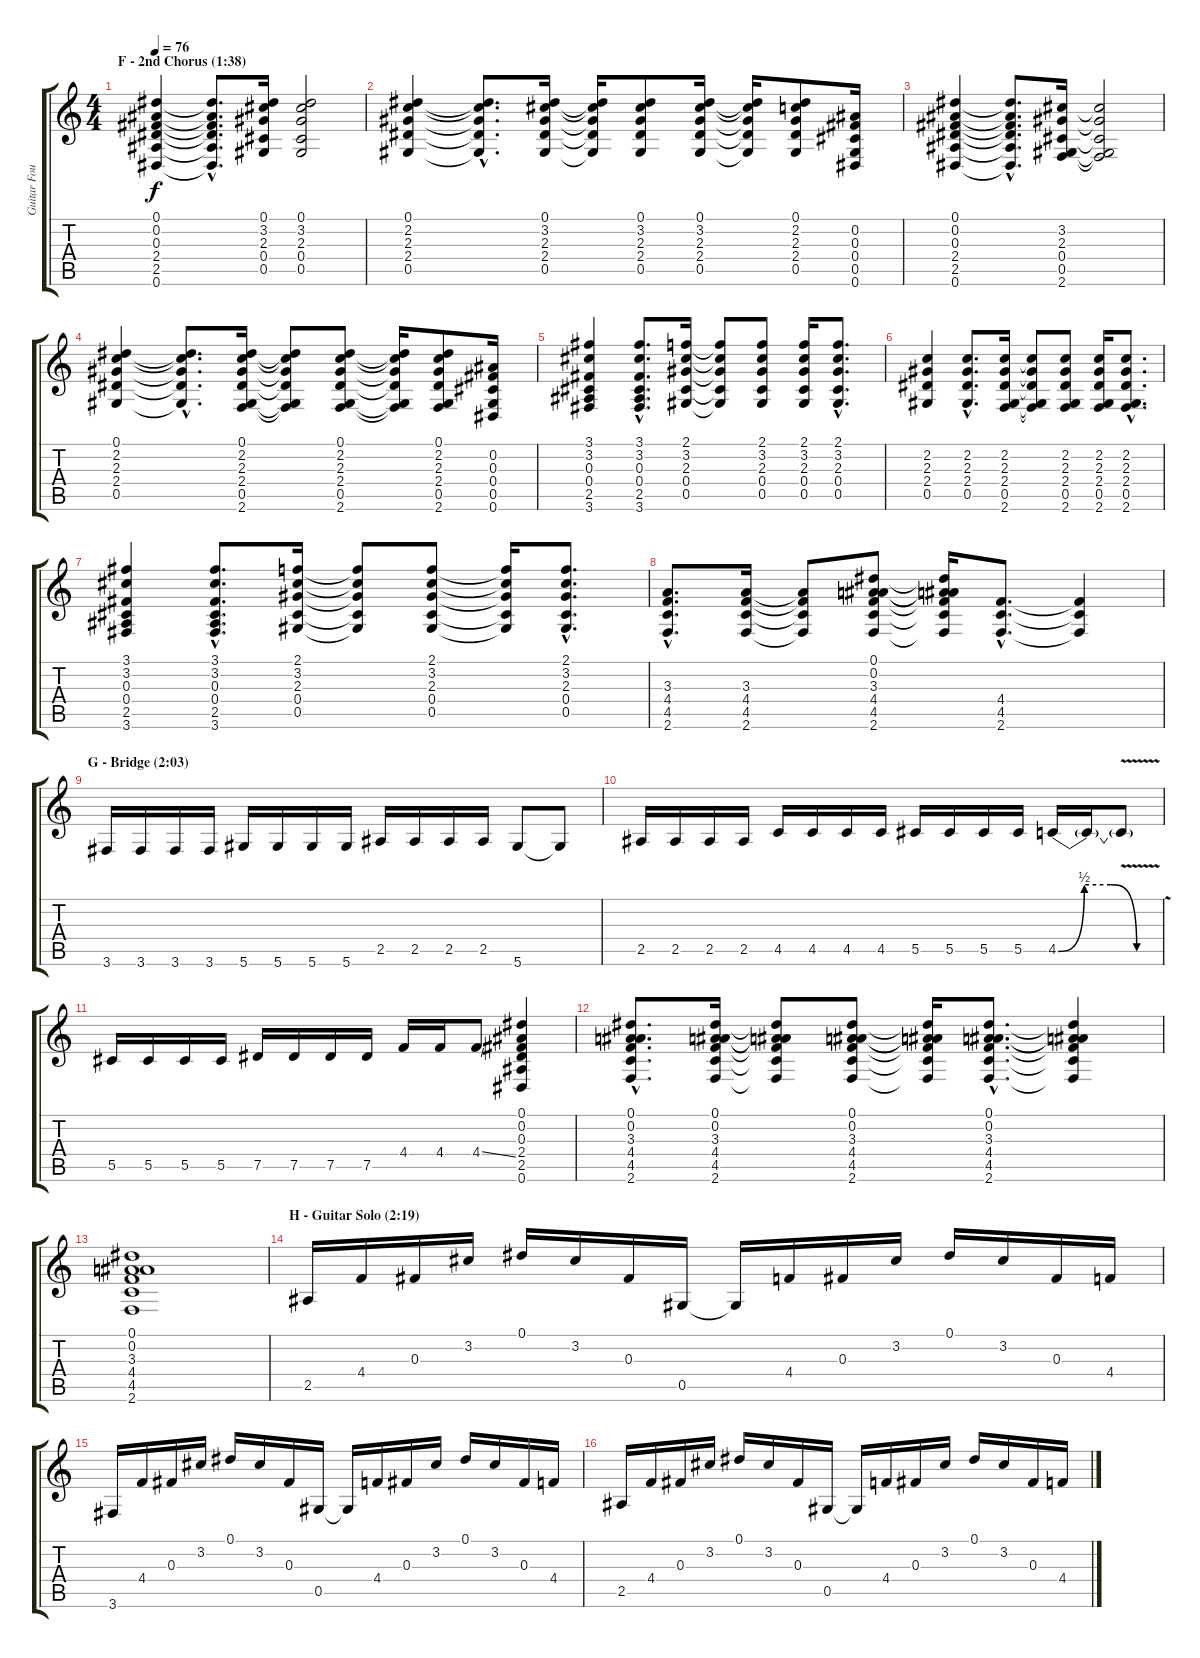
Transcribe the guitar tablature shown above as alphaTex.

\track ("Guitar Four" "Guitar Fou") {instrument electricguitarclean}
\staff {score tabs}
\tuning (Eb4 Bb3 Gb3 Db3 Ab2 Eb2) {hide}
\ts (4 4)
\section ("" "F - 2nd Chorus (1:38)")
\tempo 76
\clef g2
\ks c
(0.1 0.2 0.3 2.4 2.5 0.6).4{dy f instrument distortionguitar} (0.1{hac t} 0.2{hac t} 0.3{hac t} 2.4{hac t} 2.5{hac t} 0.6{hac t}).8{d} (0.1 3.2 2.3 0.4 0.5).16 (0.1 3.2 2.3 0.4 0.5).2 |
(0.1 2.2 2.3 2.4 0.5).4 (0.1{hac t} 2.2{hac t} 2.3{hac t} 2.4{hac t} 0.5{hac t}).8{d} (0.1 3.2 2.3 2.4 0.5).16 (0.1{t} 3.2{t} 2.3{t} 2.4{t} 0.5{t}).16 (0.1 3.2 2.3 2.4 0.5).8 (0.1 3.2 2.3 2.4 0.5).16 (0.1{t} 3.2{t} 2.3{t} 2.4{t} 0.5{t}).16 (0.1 2.2 2.3 2.4 0.5).8 (0.2 0.3 0.4 0.5 0.6).16 |
(0.1 0.2 0.3 2.4 2.5 0.6).4 (0.1{hac t} 0.2{hac t} 0.3{hac t} 2.4{hac t} 2.5{hac t} 0.6{hac t}).8{d} (3.2 2.3 0.4 0.5 2.6).16 (3.2{t} 2.3{t} 0.4{t} 0.5{t} 2.6{t}).2 |
(0.1 2.2 2.3 2.4 0.5).4 (0.1{hac t} 2.2{hac t} 2.3{hac t} 2.4{hac t} 0.5{hac t}).8{d} (0.1 2.2 2.3 2.4 0.5 2.6).16 (0.1{t} 2.2{t} 2.3{t} 2.4{t} 0.5{t} 2.6{t}).8 (0.1 2.2 2.3 2.4 0.5 2.6).8 (0.1{t} 2.2{t} 2.3{t} 2.4{t} 0.5{t} 2.6{t}).16 (0.1 2.2 2.3 2.4 0.5 2.6).8 (0.2 0.3 0.4 0.5 0.6).16 |
(3.1 3.2 0.3 0.4 2.5 3.6).4 (3.1{hac} 3.2{hac} 0.3{hac} 0.4{hac} 2.5{hac} 3.6{hac}).8{d} (2.1 3.2 2.3 0.4 0.5).16 (2.1{t} 3.2{t} 2.3{t} 0.4{t} 0.5{t}).8 (2.1 3.2 2.3 0.4 0.5).8 (2.1 3.2 2.3 0.4 0.5).16 (2.1{hac} 3.2{hac} 2.3{hac} 0.4{hac} 0.5{hac}).8{d} |
(2.2 2.3 2.4 0.5).4 (2.2{hac} 2.3{hac} 2.4{hac} 0.5{hac}).8{d} (2.2 2.3 2.4 0.5 2.6).16 (2.2{t} 2.3{t} 2.4{t} 0.5{t} 2.6{t}).8 (2.2 2.3 2.4 0.5 2.6).8 (2.2 2.3 2.4 0.5 2.6).16 (2.2{hac} 2.3{hac} 2.4{hac} 0.5{hac} 2.6{hac}).8{d} |
(3.1 3.2 0.3 0.4 2.5 3.6).4 (3.1{hac} 3.2{hac} 0.3{hac} 0.4{hac} 2.5{hac} 3.6{hac}).8{d} (2.1 3.2 2.3 0.4 0.5).16 (2.1{t} 3.2{t} 2.3{t} 0.4{t} 0.5{t}).8 (2.1 3.2 2.3 0.4 0.5).8 (2.1{t} 3.2{t} 2.3{t} 0.4{t} 0.5{t}).16 (2.1{hac} 3.2{hac} 2.3{hac} 0.4{hac} 0.5{hac}).8{d} |
(3.3{hac} 4.4{hac} 4.5{hac} 2.6{hac}).8{d} (3.3 4.4 4.5 2.6).16 (3.3{t} 4.4{t} 4.5{t} 2.6{t}).8 (0.1 0.2 3.3 4.4 4.5 2.6).8 (0.1{t} 0.2{t} 3.3{t} 4.4{t} 4.5{t} 2.6{t}).16 (4.4{hac} 4.5{hac} 2.6{hac}).8{d} (4.4{t} 4.5{t} 2.6{t}).4 |
\section ("" "G - Bridge (2:03)")
3.6.16 3.6.16 3.6.16 3.6.16 5.6.16 5.6.16 5.6.16 5.6.16 2.5.16 2.5.16 2.5.16 2.5.16 5.6.8 5.6{t}.8 |
2.5.16 2.5.16 2.5.16 2.5.16 4.5.16 4.5.16 4.5.16 4.5.16 5.5.16 5.5.16 5.5.16 5.5.16 4.5{be (custom 0 0 15 2 30 2 45 0 60 0)}.16 4.5{t}.16 4.5{v t}.8 |
5.5.16 5.5.16 5.5.16 5.5.16 7.5.16 7.5.16 7.5.16 7.5.16 4.4.16 4.4.16 4.4{ss}.8 (0.1 0.2 0.3 2.4 2.5 0.6).4 |
(0.1{hac} 0.2{hac} 3.3{hac} 4.4{hac} 4.5{hac} 2.6{hac}).8{d} (0.1 0.2 3.3 4.4 4.5 2.6).16 (0.1{t} 0.2{t} 3.3{t} 4.4{t} 4.5{t} 2.6{t}).8 (0.1 0.2 3.3 4.4 4.5 2.6).8 (0.1{t} 0.2{t} 3.3{t} 4.4{t} 4.5{t} 2.6{t}).16 (0.1{hac} 0.2{hac} 3.3{hac} 4.4{hac} 4.5{hac} 2.6{hac}).8{d} (0.1{t} 0.2{t} 3.3{t} 4.4{t} 4.5{t} 2.6{t}).4 |
(0.1 0.2 3.3 4.4 4.5 2.6).1 |
\section ("" "H - Guitar Solo (2:19)")
2.5.16 4.4.16 0.3.16 3.2.16 0.1.16 3.2.16 0.3.16 0.5.16 0.5{t}.16 4.4.16 0.3.16 3.2.16 0.1.16 3.2.16 0.3.16 4.4.16 |
3.6.16 4.4.16 0.3.16 3.2.16 0.1.16 3.2.16 0.3.16 0.5.16 0.5{t}.16 4.4.16 0.3.16 3.2.16 0.1.16 3.2.16 0.3.16 4.4.16 |
2.5.16 4.4.16 0.3.16 3.2.16 0.1.16 3.2.16 0.3.16 0.5.16 0.5{t}.16 4.4.16 0.3.16 3.2.16 0.1.16 3.2.16 0.3.16 4.4.16
